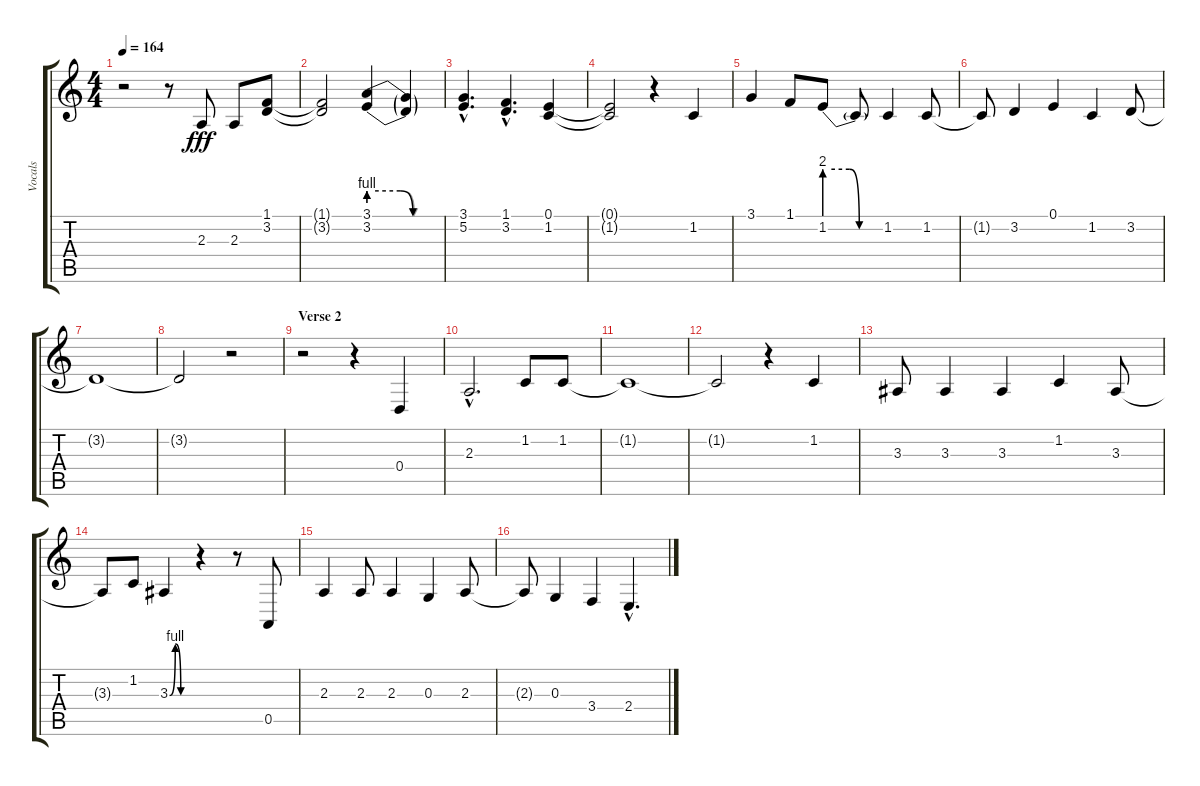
\track ("Vocals" "Vocals") {instrument lead2sawtooth}
\staff {score tabs}
\tuning (E4 B3 G3 D3 A2 E2) {hide}
\ts (4 4)
\tempo 164
\clef g2
\ks c
r.2{dy fff} r.8 2.3.8 2.3.8 (1.1 3.2).8 |
(1.1{t} 3.2{t}).2 (3.1{be (custom 0 4 25 4 35 0 60 0)} 3.2{be (custom 0 4 25 4 36 0 60 0)}).4 (3.1{t} 3.2{t}).4 |
(3.1{hac} 5.2{hac}).4{d} (1.1{hac} 3.2{hac}).4{d} (0.1 1.2).4 |
(0.1{t} 1.2{t}).2 r.4 1.2.4 |
3.1.4 1.1.8 1.2{be (custom 0 8 25 8 35 0 60 0)}.8 1.2{t}.8 1.2.4 1.2.8 |
1.2{t}.8 3.2.4 0.1.4 1.2.4 3.2.8 |
3.2{t}.1 |
3.2{t}.2 r.2 |
\section ("" "Verse 2")
r.2{volume 10} r.4 0.4.4 |
2.3{hac}.2{d} 1.2.8 1.2.8 |
1.2{t}.1 |
1.2{t}.2 r.4 1.2.4 |
3.3.8 3.3.4 3.3.4 1.2.4 3.3.8 |
3.3{t}.8 1.2.8 3.3{be (custom 0 0 15 4 30 0 60 0)}.4 r.4 r.8 0.5.8 |
2.3.4 2.3.8 2.3.4 0.3.4 2.3.8 |
2.3{t}.8 0.3.4 3.4.4 2.4{hac}.4{d}
